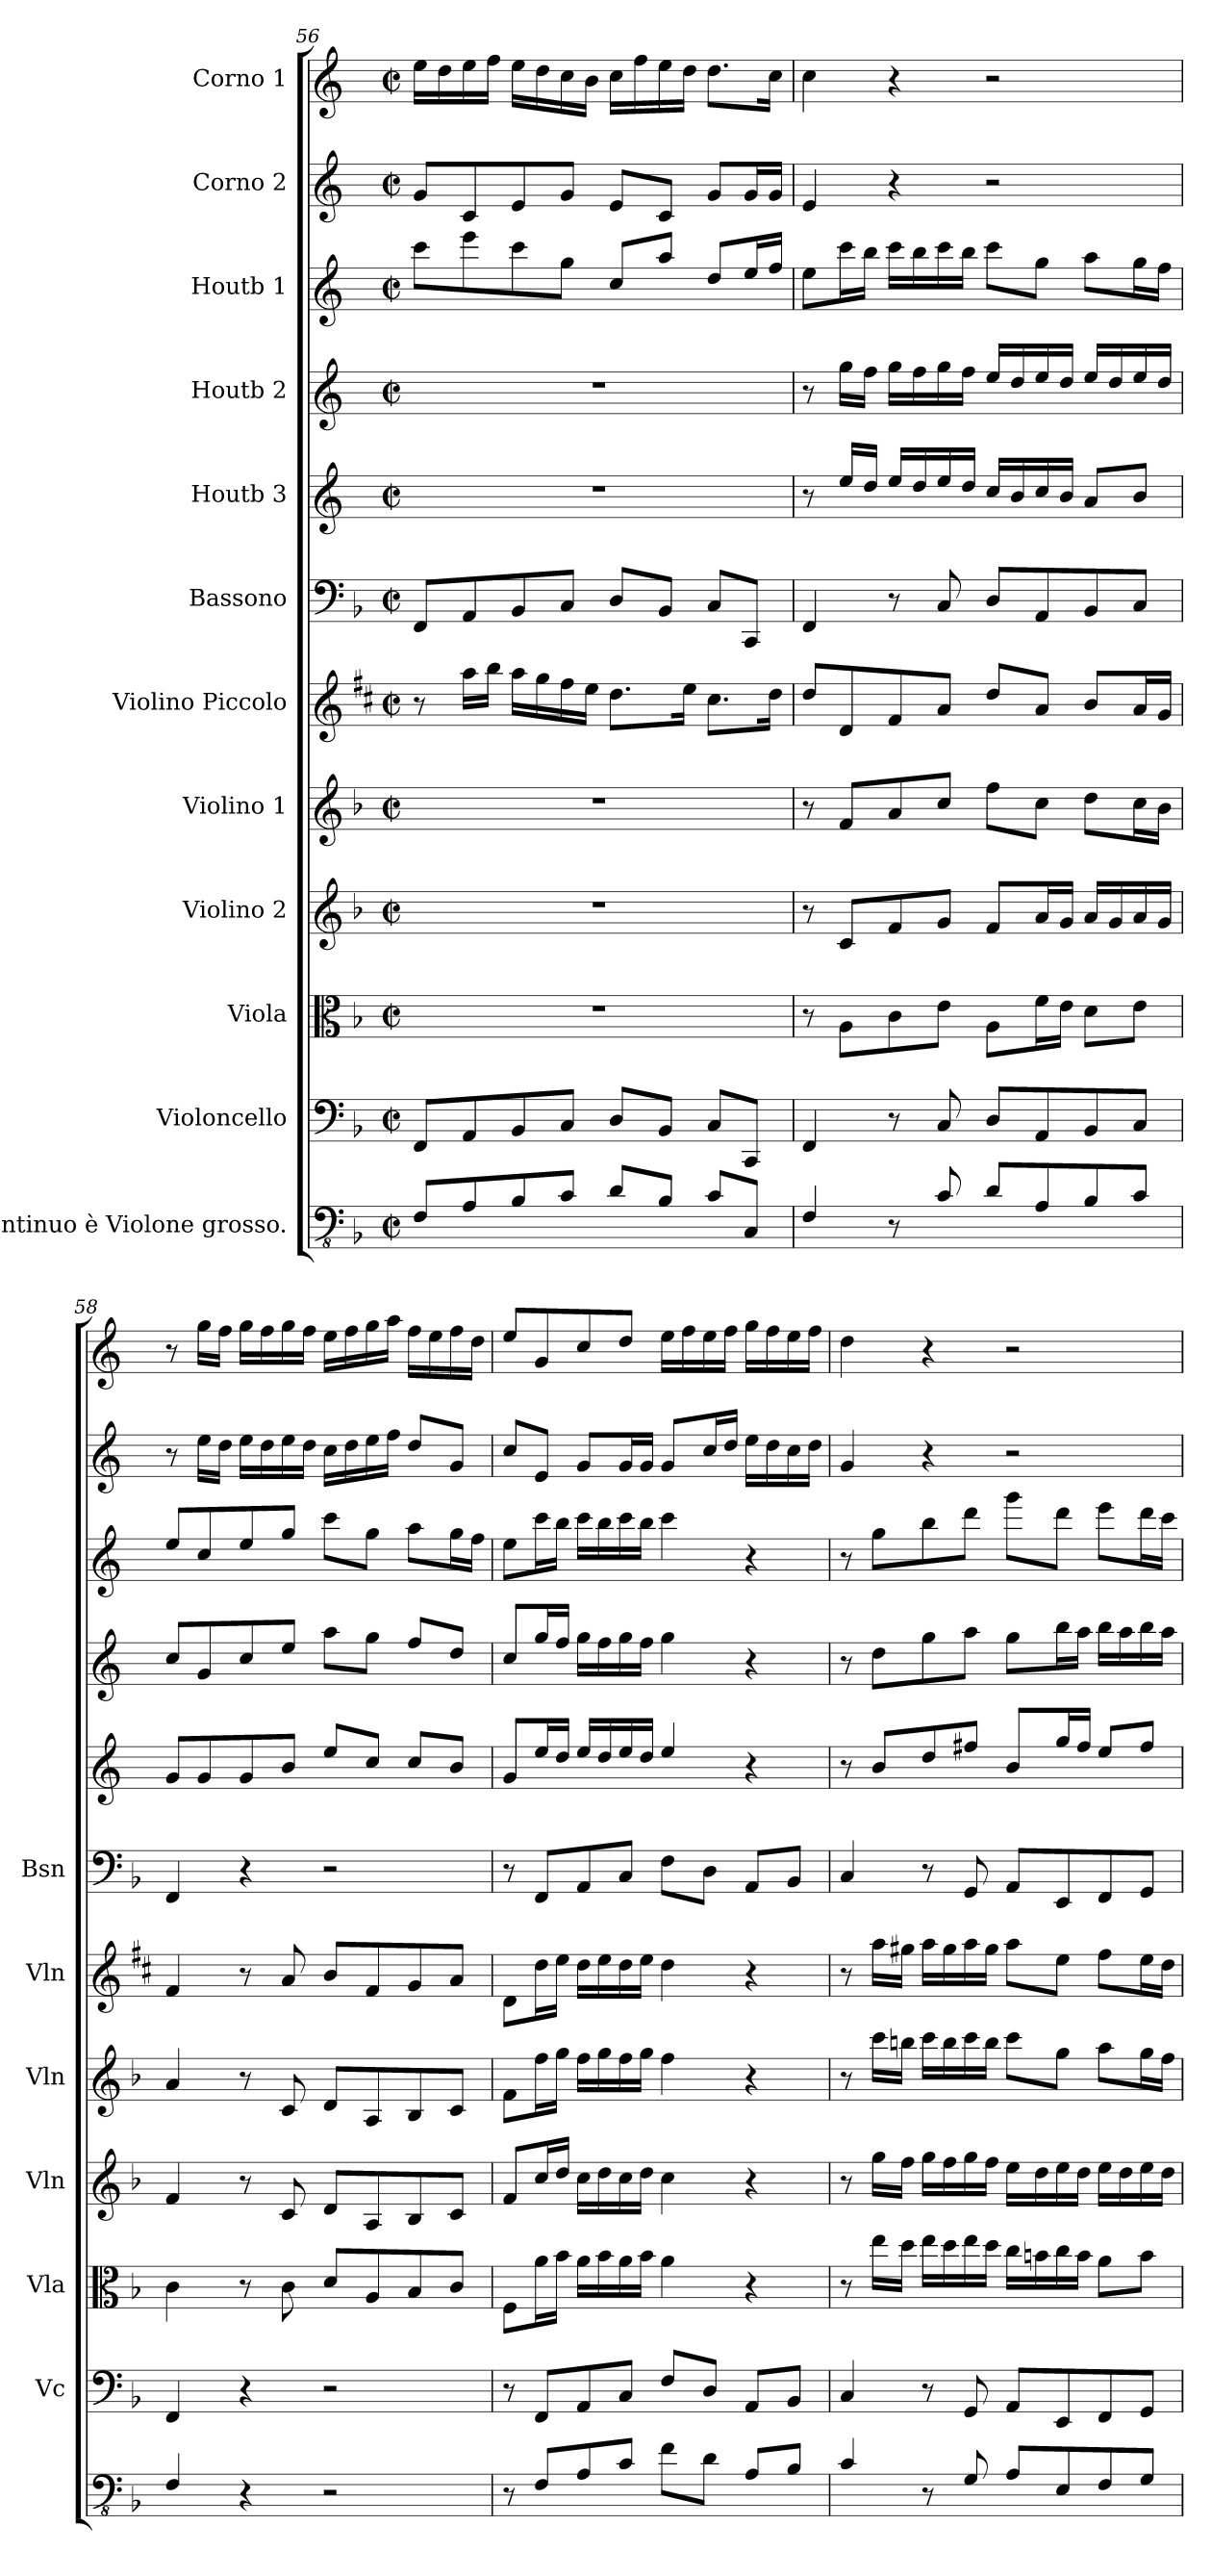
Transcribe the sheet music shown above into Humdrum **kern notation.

**kern	**kern	**kern	**kern	**kern	**kern	**kern	**kern	**kern	**kern	**kern	**kern
*part12	*part11	*part10	*part9	*part8	*part7	*part6	*part5	*part4	*part3	*part2	*part1
*staff12	*staff11	*staff10	*staff9	*staff8	*staff7	*staff6	*staff5	*staff4	*staff3	*staff2	*staff1
*I"Continuo è Violone grosso.	*I"Violoncello	*I"Viola	*I"Violino 2	*I"Violino 1	*I"Violino Piccolo	*I"Bassono	*I"Houtb 3	*I"Houtb 2	*I"Houtb 1	*I"Corno 2	*I"Corno 1
*	*I'Vc	*I'Vla	*I'Vln	*I'Vln	*I'Vln	*I'Bsn	*	*	*	*	*
*clefFv4	*clefF4	*clefC3	*clefG2	*clefG2	*clefG2	*clefF4	*clefG2	*clefG2	*clefG2	*clefG2	*clefG2
*ITrd7c12	*	*	*	*	*ITrd-2c-3	*	*ITrd4c7	*ITrd4c7	*ITrd4c7	*ITrd4c7	*ITrd4c7
*k[b-]	*k[b-]	*k[b-]	*k[b-]	*k[b-]	*k[b-]	*k[b-]	*k[b-]	*k[b-]	*k[b-]	*k[b-]	*k[b-]
*M2/2	*M2/2	*M2/2	*M2/2	*M2/2	*M2/2	*M2/2	*M2/2	*M2/2	*M2/2	*M2/2	*M2/2
*met(c|)	*met(c|)	*met(c|)	*met(c|)	*met(c|)	*met(c|)	*met(c|)	*met(c|)	*met(c|)	*met(c|)	*met(c|)	*met(c|)
=56	=56	=56	=56	=56	=56	=56	=56	=56	=56	=56	=56
8FFF/L	8FF/L	1r	1r	1r	8r	8FF/L	1r	1r	8ff\L	8c/L	16a\LL
.	.	.	.	.	.	.	.	.	.	.	16g\
8AAA/	8AA/	.	.	.	16ccc\LL	8AA/	.	.	8aa\	8F/	16a\
.	.	.	.	.	16ddd\JJ	.	.	.	.	.	16b-\JJ
8BBB-/	8BB-/	.	.	.	16ccc\LL	8BB-/	.	.	8ff\	8A/	16a\LL
.	.	.	.	.	16bb-\	.	.	.	.	.	16g\
8CC/J	8C/J	.	.	.	16aa\	8C/J	.	.	8cc\J	8c/J	16f\
.	.	.	.	.	16gg\JJ	.	.	.	.	.	16e\JJ
8DD/L	8D/L	.	.	.	8.ff\L	8D/L	.	.	8f/L	8A/L	16f\LL
.	.	.	.	.	.	.	.	.	.	.	16b-\
8BBB-/J	8BB-/J	.	.	.	.	8BB-/J	.	.	8dd\J	8F/J	16a\
.	.	.	.	.	16gg\Jk	.	.	.	.	.	16g\JJ
8CC\L	8C\L	.	.	.	8.ee\L	8C/L	.	.	8g/L	8c/L	8.g\L
8CCC/J	8CC/J	.	.	.	.	8CC/J	.	.	16a/L	16c/L	.
.	.	.	.	.	16ff\Jk	.	.	.	16b-/JJ	16c/JJ	16f\Jk
=57	=57	=57	=57	=57	=57	=57	=57	=57	=57	=57	=57
4FFF/	4FF/	8r	8r	8r	8ff\L	4FF/	8r	8r	8a/L	4A/	4f\
.	.	8A\L	8c/L	8f/L	8f/	.	16a/LL	16cc\LL	16ff\L	.	.
.	.	.	.	.	.	.	16g/JJ	16b-\JJ	16ee\JJ	.	.
8r	8r	8c\	8f/	8a/	8a/	8r	16a/LL	16cc\LL	16ff\LL	4r	4r
.	.	.	.	.	.	.	16g/	16b-\	16ee\	.	.
8CC/	8C/	8e\J	8g/J	8cc/J	8cc/J	8C/	16a/	16cc\	16ff\	.	.
.	.	.	.	.	.	.	16g/JJ	16b-\JJ	16ee\JJ	.	.
8DD/L	8D/L	8A/L	8f/L	8ff\L	8ff\L	8D/L	16f/LL	16a/LL	8ff\L	2r	2r
.	.	.	.	.	.	.	16e/	16g/	.	.	.
8AAA/	8AA/	16f\L	16a/L	8cc\J	8cc/J	8AA/	16f/	16a/	8cc\J	.	.
.	.	16e\JJ	16g/JJ	.	.	.	16e/JJ	16g/JJ	.	.	.
8BBB-/	8BB-/	8d\L	16a/LL	8dd\L	8dd/L	8BB-/	8d/L	16a/LL	8dd\L	.	.
.	.	.	16g/	.	.	.	.	16g/	.	.	.
8CC/J	8C/J	8e\J	16a/	16cc\L	16cc/L	8C/J	8e/J	16a/	16cc\L	.	.
.	.	.	16g/JJ	16b-\JJ	16b-/JJ	.	.	16g/JJ	16b-\JJ	.	.
=58	=58	=58	=58	=58	=58	=58	=58	=58	=58	=58	=58
4FFF/	4FF/	4c\	4f/	4a/	4a/	4FF/	8c/L	8f/L	8a/L	8r	8r
.	.	.	.	.	.	.	8c/	8c/	8f/	16a\LL	16cc\LL
.	.	.	.	.	.	.	.	.	.	16g\JJ	16b-\JJ
4r	4r	8r	8r	8r	8r	4r	8c/	8f/	8a/	16a\LL	16cc\LL
.	.	.	.	.	.	.	.	.	.	16g\	16b-\
.	.	8c\	8c/	8c/	8cc/	.	8e/J	8a/J	8cc/J	16a\	16cc\
.	.	.	.	.	.	.	.	.	.	16g\JJ	16b-\JJ
2r	2r	8d\L	8d/L	8d/L	8dd/L	2r	8a/L	8dd\L	8ff\L	16f\LL	16a\LL
.	.	.	.	.	.	.	.	.	.	16g\	16b-\
.	.	8A/	8A/	8A/	8a/	.	8f/J	8cc\J	8cc\J	16a\	16cc\
.	.	.	.	.	.	.	.	.	.	16b-\JJ	16dd\JJ
.	.	8B-/	8B-/	8B-/	8b-/	.	8f/L	8b-/L	8dd\L	8g\L	16b-\LL
.	.	.	.	.	.	.	.	.	.	.	16a\
.	.	8c/J	8c/J	8c/J	8cc/J	.	8e/J	8g/J	16cc\L	8c/J	16b-\
.	.	.	.	.	.	.	.	.	16b-\JJ	.	16g\JJ
=59	=59	=59	=59	=59	=59	=59	=59	=59	=59	=59	=59
8r	8r	8F/L	8f/L	8f/L	8f/L	8r	8c/L	8f/L	8a/L	8f\L	8a\L
8FFF/L	8FF/L	16a\L	16cc/L	16ff\L	16ff\L	8FF/L	16a/L	16cc/L	16ff\L	8A/J	8c/
.	.	16b-\JJ	16dd/JJ	16gg\JJ	16gg\JJ	.	16g/JJ	16b-/JJ	16ee\JJ	.	.
8AAA/	8AA/	16a\LL	16cc\LL	16ff\LL	16ff\LL	8AA/	16a/LL	16cc\LL	16ff\LL	8c/L	8f/
.	.	16b-\	16dd\	16gg\	16gg\	.	16g/	16b-\	16ee\	.	.
8CC/J	8C/J	16a\	16cc\	16ff\	16ff\	8C/J	16a/	16cc\	16ff\	16c/L	8g/J
.	.	16b-\JJ	16dd\JJ	16gg\JJ	16gg\JJ	.	16g/JJ	16b-\JJ	16ee\JJ	16c/JJ	.
8FF\L	8F\L	4a\	4cc\	4ff\	4ff\	8F\L	4a/	4cc\	4ff\	8c/L	16a\LL
.	.	.	.	.	.	.	.	.	.	.	16b-\
8DD\J	8D/J	.	.	.	.	8D\J	.	.	.	16f/L	16a\
.	.	.	.	.	.	.	.	.	.	16g/JJ	16b-\JJ
8AAA/L	8AA/L	4r	4r	4r	4r	8AA/L	4r	4r	4r	16a\LL	16cc\LL
.	.	.	.	.	.	.	.	.	.	16g\	16b-\
8BBB-/J	8BB-/J	.	.	.	.	8BB-/J	.	.	.	16f\	16a\
.	.	.	.	.	.	.	.	.	.	16g\JJ	16b-\JJ
=60	=60	=60	=60	=60	=60	=60	=60	=60	=60	=60	=60
4CC/	4C/	8r	8r	8r	8r	4C/	8r	8r	8r	4c/	4g\
.	.	16ee\LL	16gg\LL	16ccc\LL	16ccc\LL	.	8e/L	8g\L	8cc\L	.	.
.	.	16dd\JJ	16ff\JJ	16bbn\JJ	16bbn\JJ	.	.	.	.	.	.
8r	8r	16ee\LL	16gg\LL	16ccc\LL	16ccc\LL	8r	8g/	8cc\	8ee\	4r	4r
.	.	16dd\	16ff\	16bb\	16bb\	.	.	.	.	.	.
8GGG/	8GG/	16ee\	16gg\	16ccc\	16ccc\	8GG/	8bn/J	8dd\J	8gg\J	.	.
.	.	16dd\JJ	16ff\JJ	16bb\JJ	16bb\JJ	.	.	.	.	.	.
8AAA/L	8AA/L	16cc\LL	16ee\LL	8ccc\L	8ccc\L	8AA/L	8e/L	8cc\L	8ccc\L	2r	2r
.	.	16bn\	16dd\	.	.	.	.	.	.	.	.
8EEE/	8EE/	16cc\	16ee\	8gg\J	8gg\J	8EE/	16cc/L	16ee\L	8gg\J	.	.
.	.	16b\JJ	16dd\JJ	.	.	.	16b/JJ	16dd\JJ	.	.	.
8FFF/	8FF/	8a\L	16ee\LL	8aa\L	8aa\L	8FF/	8a/L	16ee\LL	8aa\L	.	.
.	.	.	16dd\	.	.	.	.	16dd\	.	.	.
8GGG/J	8GG/J	8b\J	16ee\	16gg\L	16gg\L	8GG/J	8b/J	16ee\	16gg\L	.	.
.	.	.	16dd\JJ	16ff\JJ	16ff\JJ	.	.	16dd\JJ	16ff\JJ	.	.
=	=	=	=	=	=	=	=	=	=	=	=
*-	*-	*-	*-	*-	*-	*-	*-	*-	*-	*-	*-
